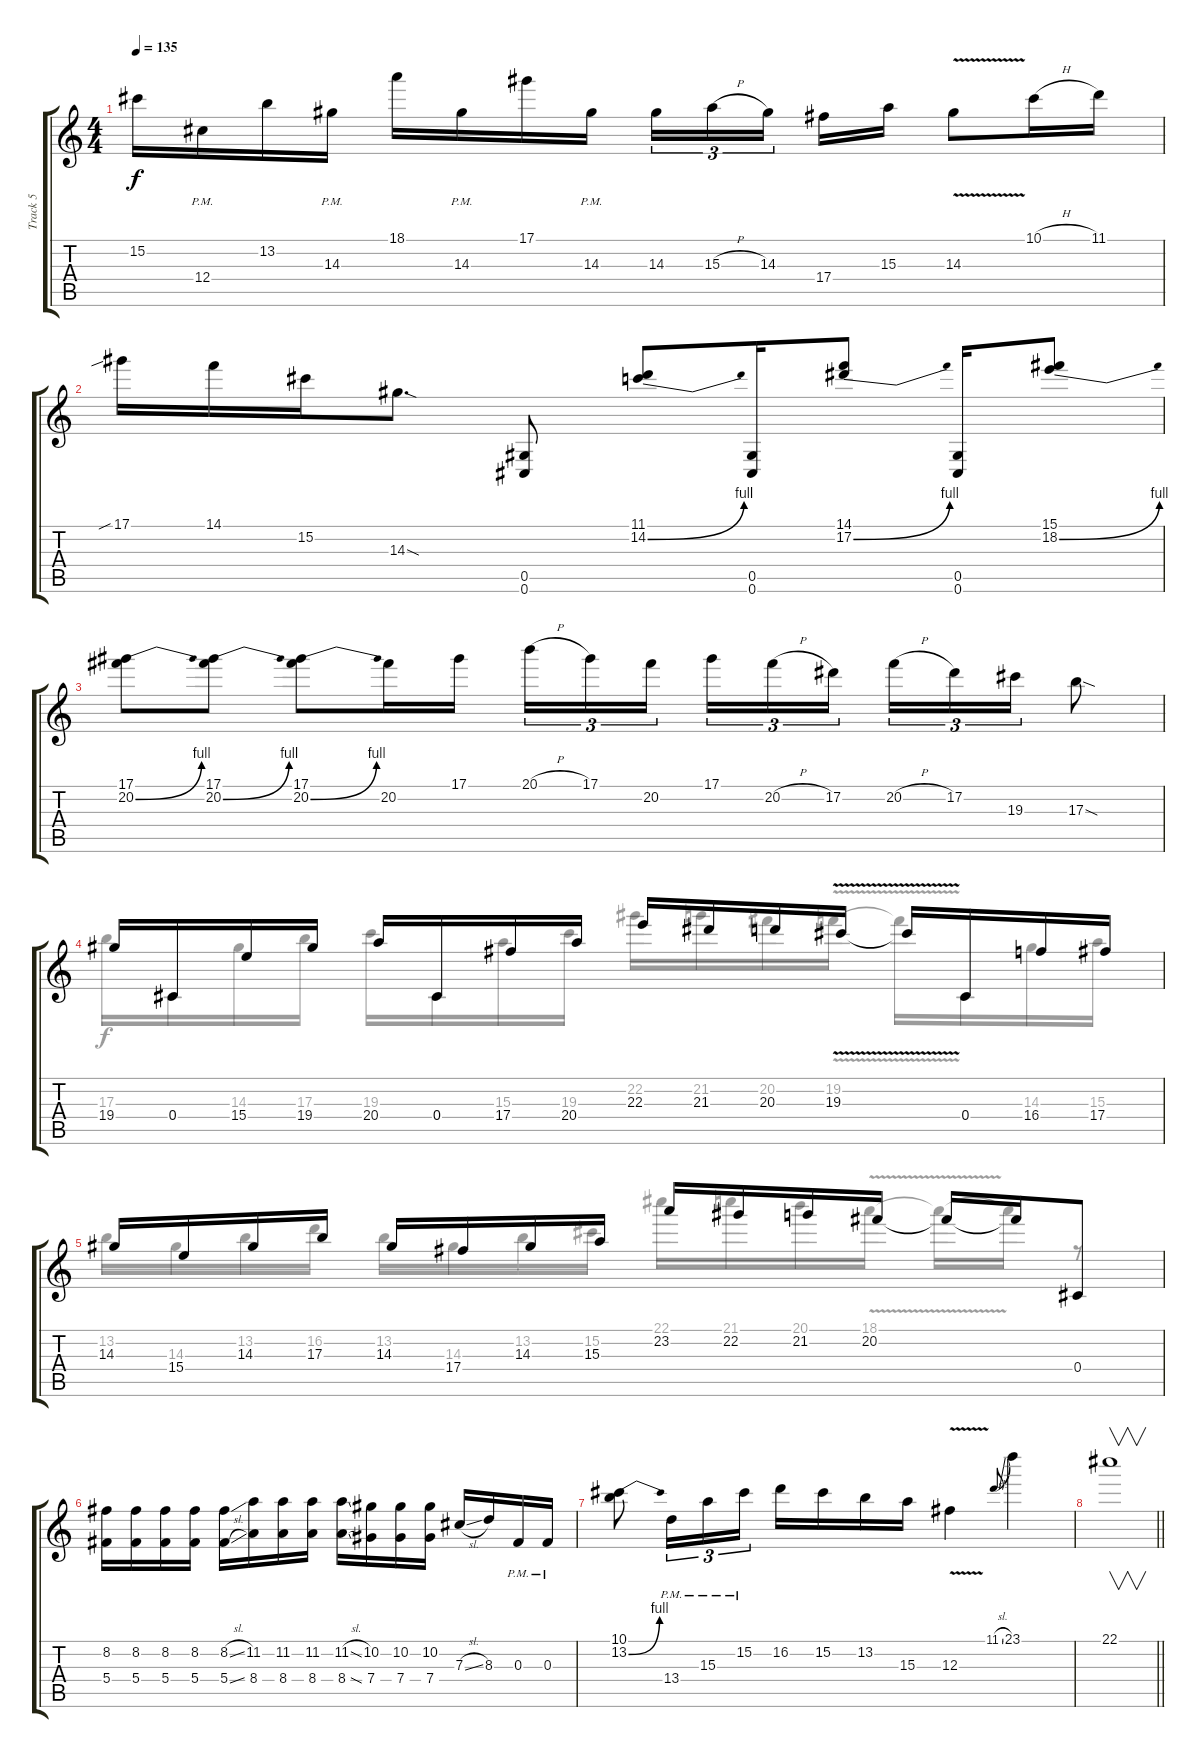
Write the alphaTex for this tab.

\track ("Track 5" "Track 5") {instrument electricguitarclean}
\staff {score tabs}
\tuning (Eb4 Bb3 Gb3 Db3 Ab2 Db2) {hide}
\voice
\ts (4 4)
\tempo 135
\clef g2
\ks c
15.2.16{dy f} 12.4{pm}.16 13.2.16 14.3{pm}.16 18.1.16 14.3{pm}.16 17.1.16 14.3{pm}.16 14.3.16{tu (3 2)} 15.3{h}.16{tu (3 2)} 14.3.16{tu (3 2) beam splitsecondary} 17.4.16 15.3.16 14.3{v}.8 10.1{h}.16 11.1.16 |
17.1{sib}.16 14.1.16 15.2.16 14.3{sod}.8{d} (0.5 0.6).8 (11.1 14.2{be (bend 0 0 60 4)}).8 (0.5 0.6).16 (14.1 17.2{be (bend 0 0 60 4)}).8 (0.5 0.6).16 (15.1 18.2{be (bend 0 0 60 4)}).8 |
(17.1 20.2{be (bend 0 0 60 4)}).8 (17.1 20.2{be (bend 0 0 60 4)}).8 (17.1 20.2{be (bend 0 0 60 4)}).8 20.2.16 17.1.16 20.1{h}.16{tu (3 2)} 17.1.16{tu (3 2)} 20.2.16{tu (3 2) beam splitsecondary} 17.1.16{tu (3 2)} 20.2{h}.16{tu (3 2)} 17.2.16{tu (3 2)} 20.2{h}.16{tu (3 2)} 17.2.16{tu (3 2)} 19.3.16{tu (3 2)} 17.3{sod}.8 |
19.4.16 0.4.16 15.4.16 19.4.16 20.4.16 0.4.16 17.4.16 20.4.16 22.3.16 21.3.16 20.3.16 19.3{v}.16 19.3{t}.16 0.4.16 16.4.16 17.4.16 |
14.3.16 15.4.16 14.3.16 17.3.16 14.3.16 17.4.16 14.3.16 15.3.16 23.2.16 22.2.16 21.2.16 20.2.16 20.2{t}.16 20.2{t}.16 0.4.8 |
(8.2 5.4).16 (8.2 5.4).16 (8.2 5.4).16 (8.2 5.4).16 (8.2{sl} 5.4{sl}).16 (11.2 8.4).16 (11.2 8.4).16 (11.2 8.4).16 (11.2{sl} 8.4{sl}).16 (10.2 7.4).16 (10.2 7.4).16 (10.2 7.4).16 7.3{sl}.16 8.3.16 0.3{pm}.16 0.3{pm}.16 |
(10.1 13.2{be (bend 0 0 60 4)}).8 13.4{pm}.16{tu (3 2)} 15.3{pm}.16{tu (3 2)} 15.2{pm}.16{tu (3 2)} 16.2.16 15.2.16 13.2.16 15.3.16 12.3{v}.4 11.1{sl}.8{gr onbeat} 23.1.4 |
\barLineRight lightlight
22.1.1{v volume 6}
\voice
\clef g2
\ottava regular
\simile none
\ks c
|
|
|
17.3.16 0.4.16 14.3.16 17.3.16 19.3.16 0.4.16 15.3.16 19.3.16 22.2.16 21.2.16 20.2.16 19.2{v}.16 19.2{t}.16 0.4.16 14.3.16 15.3.16 |
13.2.16 14.3.16 13.2.16 16.2.16 13.2.16 14.3.16 13.2.16 15.2.16 22.1.16 21.1.16 20.1.16 18.1{v}.16 18.1{t}.16 18.1{t}.16 r.8 |
|
|
\barLineRight lightlight
